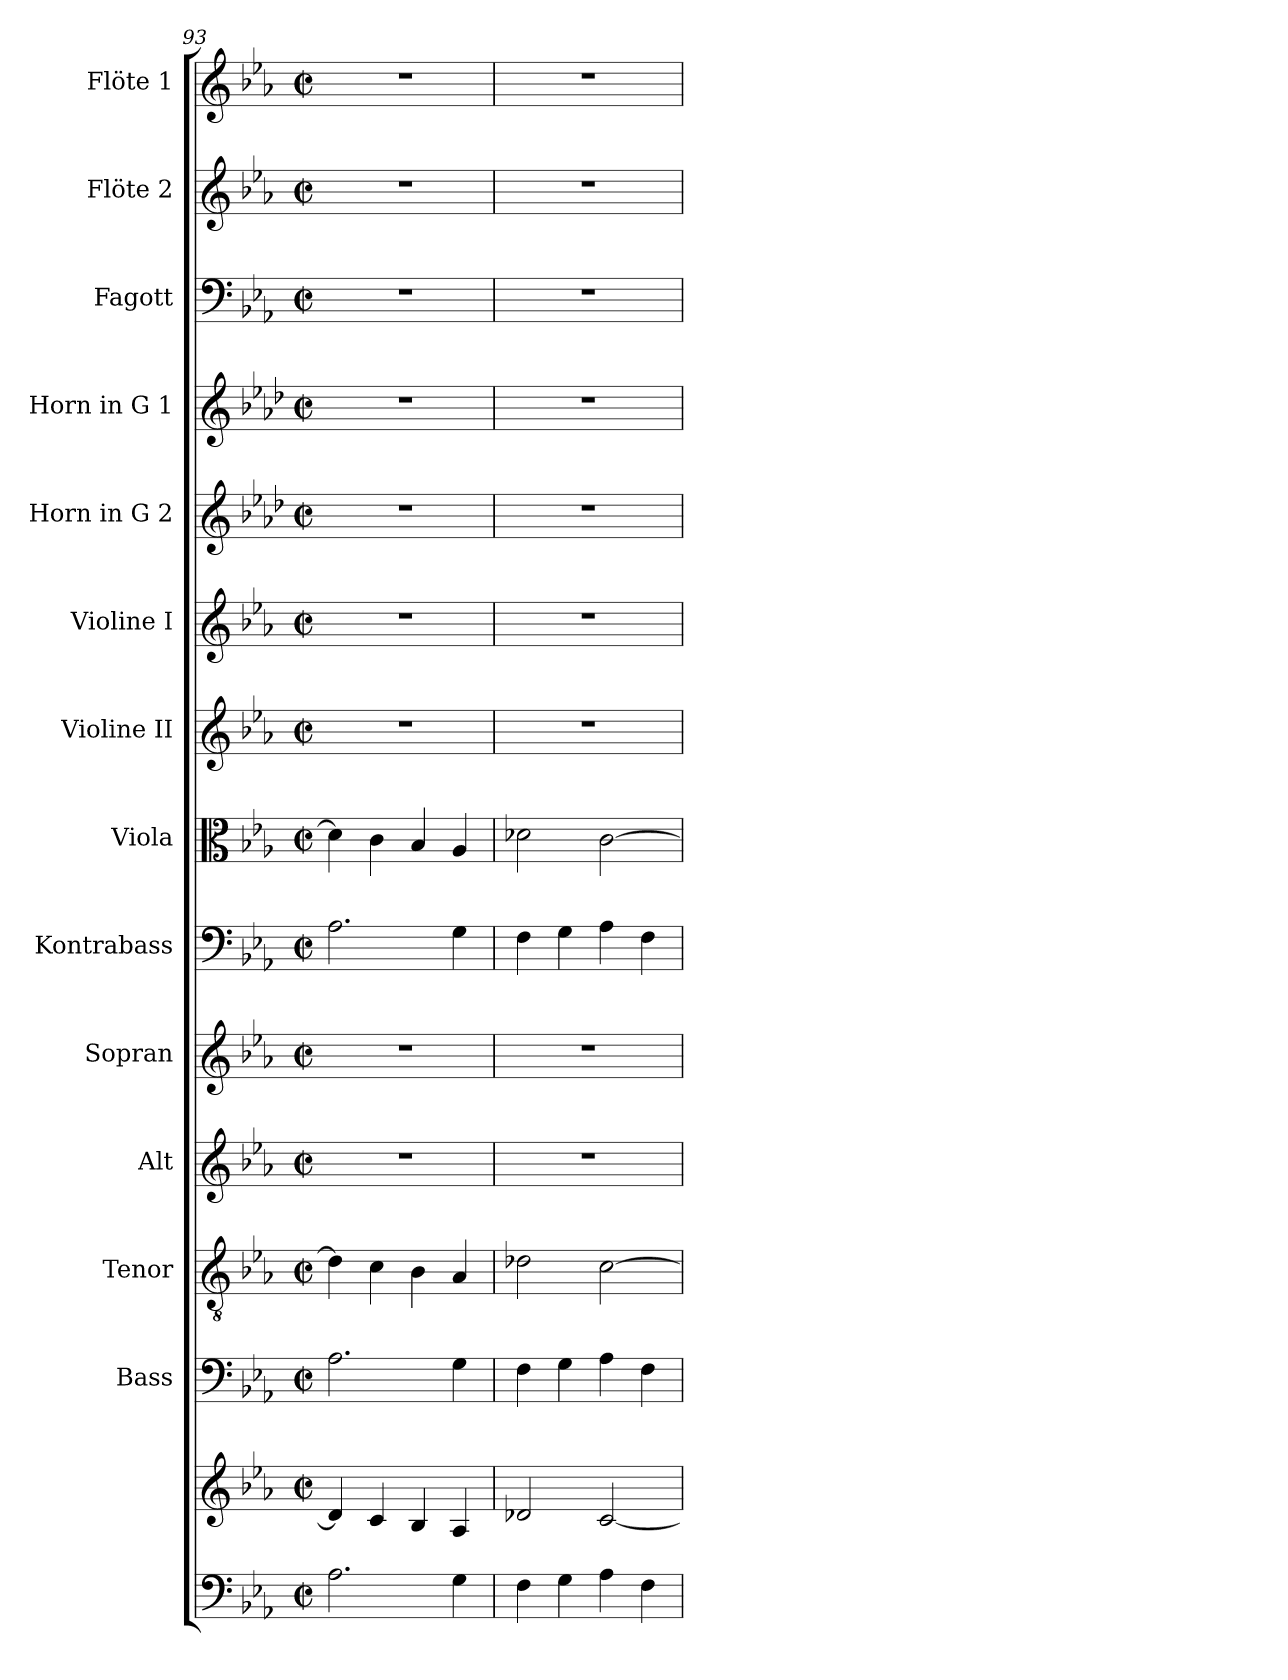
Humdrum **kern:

**kern	**kern	**kern	**kern	**kern	**kern	**kern	**kern	**kern	**kern	**kern	**kern	**kern	**kern	**kern
*part14	*part14	*part13	*part12	*part11	*part10	*part9	*part8	*part7	*part6	*part5	*part4	*part3	*part2	*part1
*staff15	*staff14	*staff13	*staff12	*staff11	*staff10	*staff9	*staff8	*staff7	*staff6	*staff5	*staff4	*staff3	*staff2	*staff1
*	*	*I"Bass	*I"Tenor	*I"Alt	*I"Sopran	*I"Kontrabass	*I"Viola	*I"Violine II	*I"Violine I	*I"Horn in G 2	*I"Horn in G 1	*I"Fagott	*I"Flöte 2	*I"Flöte 1
*	*	*I'B.	*I'T.	*I'A.	*I'S.	*I'Kb.	*I'Vla.	*I'Vl. II	*I'Vl. I	*	*	*I'Fg.	*I'Fl. 2	*I'Fl. 1
*clefF4	*clefG2	*clefF4	*clefGv2	*clefG2	*clefG2	*clefF4	*clefC3	*clefG2	*clefG2	*clefG2	*clefG2	*clefF4	*clefG2	*clefG2
*	*	*	*	*	*	*ITrd7c12	*	*	*	*ITrd3c5	*ITrd3c5	*	*	*
*k[b-e-a-]	*k[b-e-a-]	*k[b-e-a-]	*k[b-e-a-]	*k[b-e-a-]	*k[b-e-a-]	*k[b-e-a-]	*k[b-e-a-]	*k[b-e-a-]	*k[b-e-a-]	*k[b-e-a-]	*k[b-e-a-]	*k[b-e-a-]	*k[b-e-a-]	*k[b-e-a-]
*E-:	*E-:	*E-:	*E-:	*E-:	*E-:	*E-:	*E-:	*E-:	*E-:	*E-:	*E-:	*E-:	*E-:	*E-:
*M2/2	*M2/2	*M2/2	*M2/2	*M2/2	*M2/2	*M2/2	*M2/2	*M2/2	*M2/2	*M2/2	*M2/2	*M2/2	*M2/2	*M2/2
*met(c|)	*met(c|)	*met(c|)	*met(c|)	*met(c|)	*met(c|)	*met(c|)	*met(c|)	*met(c|)	*met(c|)	*met(c|)	*met(c|)	*met(c|)	*met(c|)	*met(c|)
=93	=93	=93	=93	=93	=93	=93	=93	=93	=93	=93	=93	=93	=93	=93
2.A-\	4d-/]	2.A-\	4d-\]	1r	1r	2.AA-\	4d-\]	1r	1r	1r	1r	1r	1r	1r
.	4c/	.	4c\	.	.	.	4c\	.	.	.	.	.	.	.
.	4B-/	.	4B-\	.	.	.	4B-/	.	.	.	.	.	.	.
4G\	4A-/	4G\	4A-/	.	.	4GG\	4A-/	.	.	.	.	.	.	.
=94	=94	=94	=94	=94	=94	=94	=94	=94	=94	=94	=94	=94	=94	=94
4F\	2d-X/	4F\	2d-X\	1r	1r	4FF\	2d-X\	1r	1r	1r	1r	1r	1r	1r
4G\	.	4G\	.	.	.	4GG\	.	.	.	.	.	.	.	.
4A-\	[2c/	4A-\	[2c\	.	.	4AA-\	[2c\	.	.	.	.	.	.	.
4F\	.	4F\	.	.	.	4FF\	.	.	.	.	.	.	.	.
=	=	=	=	=	=	=	=	=	=	=	=	=	=	=
*-	*-	*-	*-	*-	*-	*-	*-	*-	*-	*-	*-	*-	*-	*-
